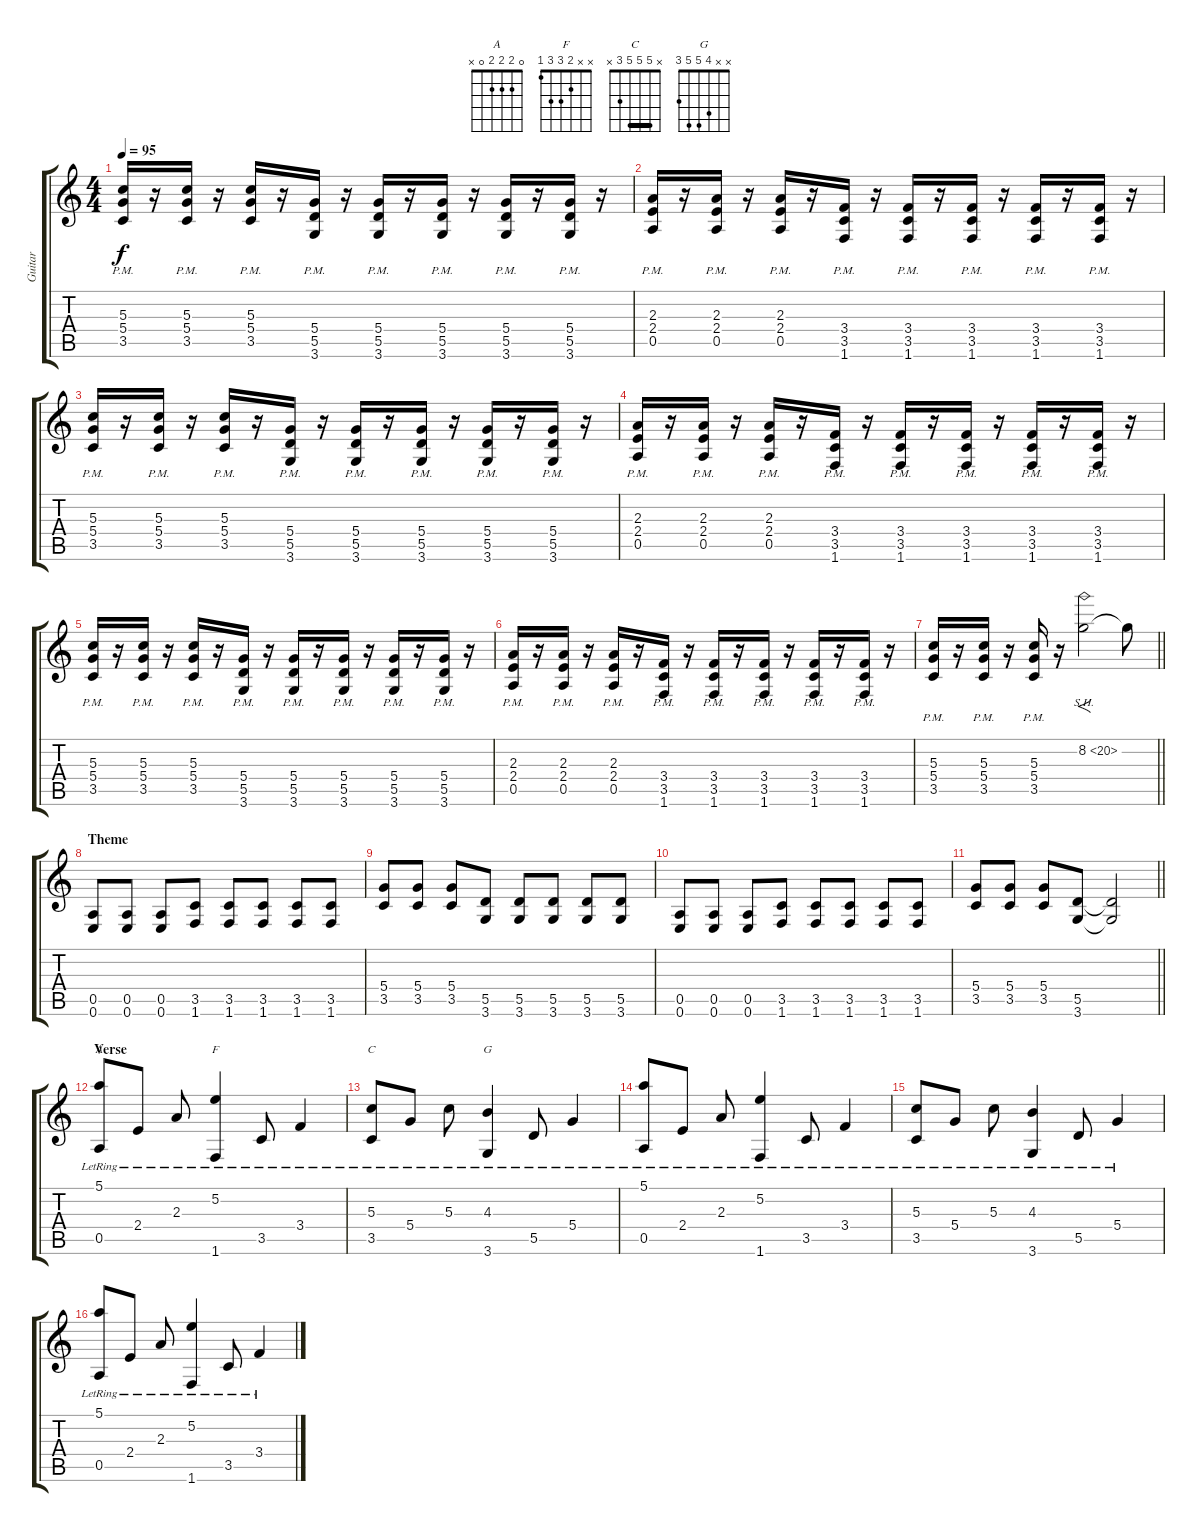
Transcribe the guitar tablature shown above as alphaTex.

\track ("Guitar" "Guitar") {instrument electricguitarmuted}
\staff {score tabs}
\tuning (E4 B3 G3 D3 A2 E2) {hide}
\chord ("A" 0 2 2 2 0 x)
\chord ("F" x x 2 3 3 1)
\chord ("C" x 5 5 5 3 x) {barre 5}
\chord ("G" x x 4 5 5 3)
\ts (4 4)
\tempo 95
\clef g2
\ks c
(5.3{pm} 5.4{pm} 3.5{pm}).16{dy f} r.16 (5.3{pm} 5.4{pm} 3.5{pm}).16 r.16 (5.3{pm} 5.4{pm} 3.5{pm}).16 r.16 (5.4{pm} 5.5{pm} 3.6{pm}).16 r.16 (5.4{pm} 5.5{pm} 3.6{pm}).16 r.16 (5.4{pm} 5.5{pm} 3.6{pm}).16 r.16 (5.4{pm} 5.5{pm} 3.6{pm}).16 r.16 (5.4{pm} 5.5{pm} 3.6{pm}).16 r.16 |
(2.3{pm} 2.4{pm} 0.5{pm}).16 r.16 (2.3{pm} 2.4{pm} 0.5{pm}).16 r.16 (2.3{pm} 2.4{pm} 0.5{pm}).16 r.16 (3.4{pm} 3.5{pm} 1.6{pm}).16 r.16 (3.4{pm} 3.5{pm} 1.6{pm}).16 r.16 (3.4{pm} 3.5{pm} 1.6{pm}).16 r.16 (3.4{pm} 3.5{pm} 1.6{pm}).16 r.16 (3.4{pm} 3.5{pm} 1.6{pm}).16 r.16 |
(5.3{pm} 5.4{pm} 3.5{pm}).16 r.16 (5.3{pm} 5.4{pm} 3.5{pm}).16 r.16 (5.3{pm} 5.4{pm} 3.5{pm}).16 r.16 (5.4{pm} 5.5{pm} 3.6{pm}).16 r.16 (5.4{pm} 5.5{pm} 3.6{pm}).16 r.16 (5.4{pm} 5.5{pm} 3.6{pm}).16 r.16 (5.4{pm} 5.5{pm} 3.6{pm}).16 r.16 (5.4{pm} 5.5{pm} 3.6{pm}).16 r.16 |
(2.3{pm} 2.4{pm} 0.5{pm}).16 r.16 (2.3{pm} 2.4{pm} 0.5{pm}).16 r.16 (2.3{pm} 2.4{pm} 0.5{pm}).16 r.16 (3.4{pm} 3.5{pm} 1.6{pm}).16 r.16 (3.4{pm} 3.5{pm} 1.6{pm}).16 r.16 (3.4{pm} 3.5{pm} 1.6{pm}).16 r.16 (3.4{pm} 3.5{pm} 1.6{pm}).16 r.16 (3.4{pm} 3.5{pm} 1.6{pm}).16 r.16 |
(5.3{pm} 5.4{pm} 3.5{pm}).16 r.16 (5.3{pm} 5.4{pm} 3.5{pm}).16 r.16 (5.3{pm} 5.4{pm} 3.5{pm}).16 r.16 (5.4{pm} 5.5{pm} 3.6{pm}).16 r.16 (5.4{pm} 5.5{pm} 3.6{pm}).16 r.16 (5.4{pm} 5.5{pm} 3.6{pm}).16 r.16 (5.4{pm} 5.5{pm} 3.6{pm}).16 r.16 (5.4{pm} 5.5{pm} 3.6{pm}).16 r.16 |
(2.3{pm} 2.4{pm} 0.5{pm}).16 r.16 (2.3{pm} 2.4{pm} 0.5{pm}).16 r.16 (2.3{pm} 2.4{pm} 0.5{pm}).16 r.16 (3.4{pm} 3.5{pm} 1.6{pm}).16 r.16 (3.4{pm} 3.5{pm} 1.6{pm}).16 r.16 (3.4{pm} 3.5{pm} 1.6{pm}).16 r.16 (3.4{pm} 3.5{pm} 1.6{pm}).16 r.16 (3.4{pm} 3.5{pm} 1.6{pm}).16 r.16 |
\barLineRight lightlight
(5.3{pm} 5.4{pm} 3.5{pm}).16 r.16 (5.3{pm} 5.4{pm} 3.5{pm}).16 r.16 (5.3{pm} 5.4{pm} 3.5{pm}).16 r.16 8.2{sh 12}.2{f} 8.2{t}.8 |
\section ("" "Theme")
(0.5 0.6).8 (0.5 0.6).8 (0.5 0.6).8 (3.5 1.6).8 (3.5 1.6).8 (3.5 1.6).8 (3.5 1.6).8 (3.5 1.6).8 |
(5.4 3.5).8 (5.4 3.5).8 (5.4 3.5).8 (5.5 3.6).8 (5.5 3.6).8 (5.5 3.6).8 (5.5 3.6).8 (5.5 3.6).8 |
(0.5 0.6).8 (0.5 0.6).8 (0.5 0.6).8 (3.5 1.6).8 (3.5 1.6).8 (3.5 1.6).8 (3.5 1.6).8 (3.5 1.6).8 |
\barLineRight lightlight
(5.4 3.5).8 (5.4 3.5).8 (5.4 3.5).8 (5.5 3.6).8 (5.5{t} 3.6{t}).2 |
\section ("" "Verse")
(5.1{lr} 0.5{lr}).8{ch "A" instrument electricguitarmuted} 2.4{lr}.8 2.3{lr}.8 (5.2{lr} 1.6{lr}).4{ch "F"} 3.5{lr}.8 3.4{lr}.4 |
(5.3{lr} 3.5{lr}).8{ch "C"} 5.4{lr}.8 5.3{lr}.8 (4.3{lr} 3.6{lr}).4{ch "G"} 5.5{lr}.8 5.4{lr}.4 |
(5.1{lr} 0.5{lr}).8 2.4{lr}.8 2.3{lr}.8 (5.2{lr} 1.6{lr}).4 3.5{lr}.8 3.4{lr}.4 |
(5.3{lr} 3.5{lr}).8 5.4{lr}.8 5.3{lr}.8 (4.3{lr} 3.6{lr}).4 5.5{lr}.8 5.4{lr}.4 |
(5.1{lr} 0.5{lr}).8 2.4{lr}.8 2.3{lr}.8 (5.2{lr} 1.6{lr}).4 3.5{lr}.8 3.4{lr}.4
